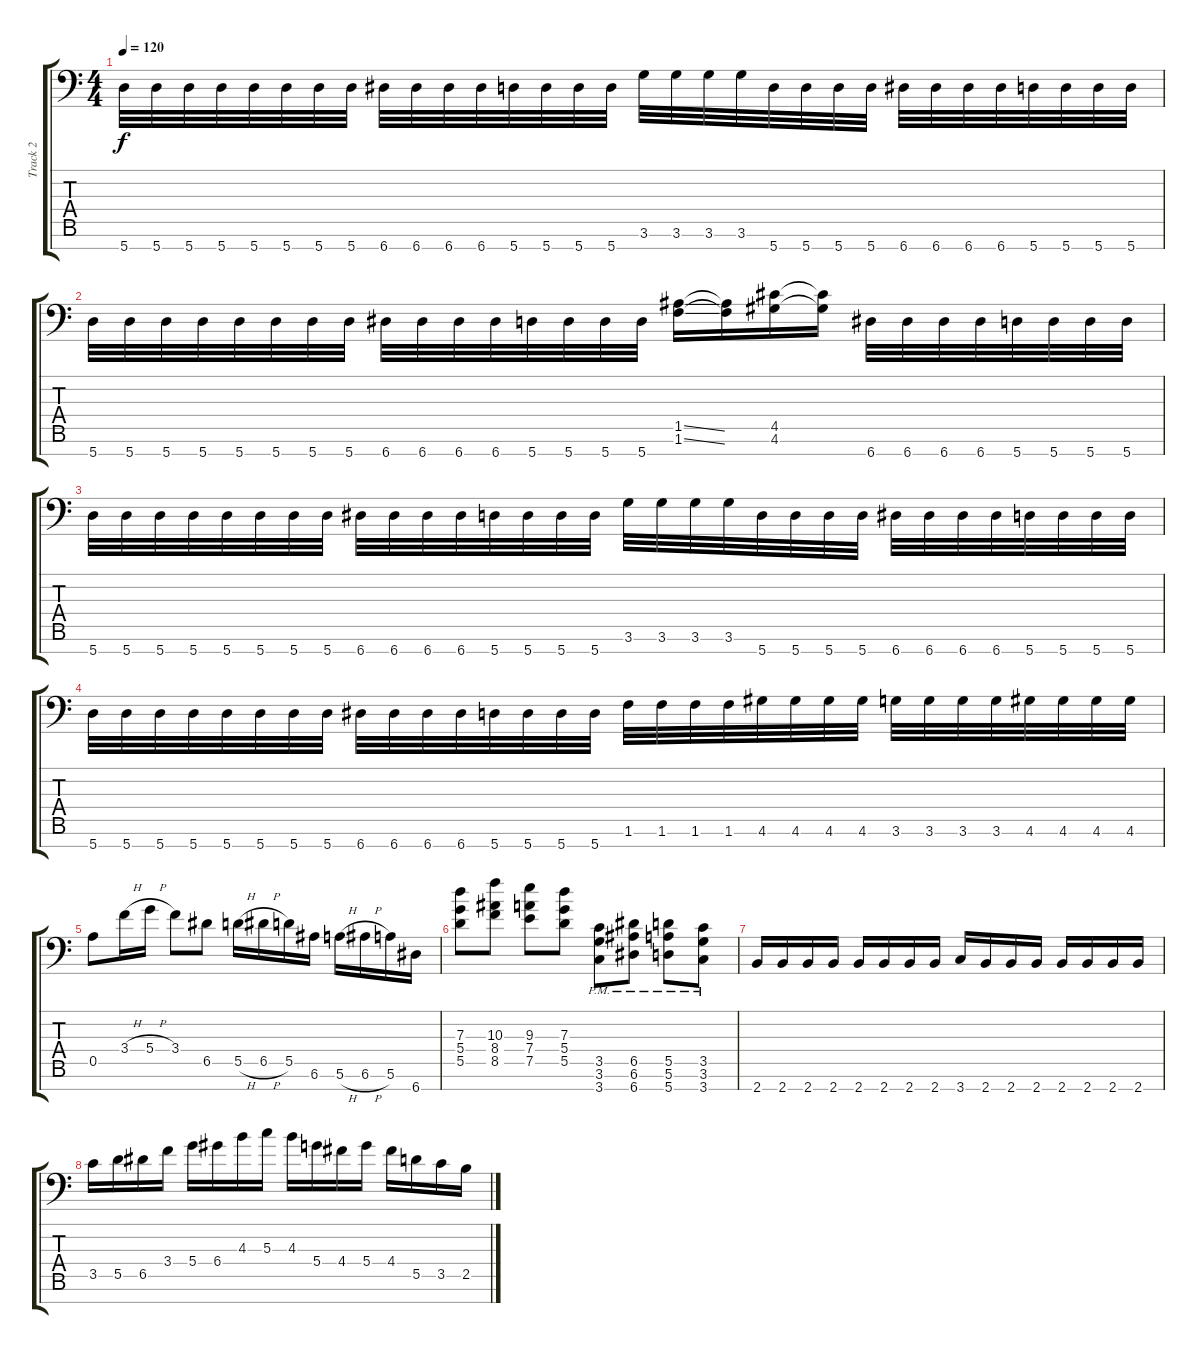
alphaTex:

\track ("Track 2" "Track 2") {instrument distortionguitar}
\staff {score tabs}
\tuning (E4 B3 G3 D3 A2 E2 A1) {hide}
\ts (4 4)
\tempo 120
\clef f4
\ks c
5.7.32{dy f} 5.7.32 5.7.32 5.7.32 5.7.32 5.7.32 5.7.32 5.7.32 6.7.32 6.7.32 6.7.32 6.7.32 5.7.32 5.7.32 5.7.32 5.7.32 3.6.32 3.6.32 3.6.32 3.6.32 5.7.32 5.7.32 5.7.32 5.7.32 6.7.32 6.7.32 6.7.32 6.7.32 5.7.32 5.7.32 5.7.32 5.7.32 |
5.7.32 5.7.32 5.7.32 5.7.32 5.7.32 5.7.32 5.7.32 5.7.32 6.7.32 6.7.32 6.7.32 6.7.32 5.7.32 5.7.32 5.7.32 5.7.32 (1.5{ss} 1.6{ss}).16 (1.5{t} 1.6{t}).16 (4.5 4.6).16 (4.5{t} 4.6{t}).16 6.7.32 6.7.32 6.7.32 6.7.32 5.7.32 5.7.32 5.7.32 5.7.32 |
5.7.32 5.7.32 5.7.32 5.7.32 5.7.32 5.7.32 5.7.32 5.7.32 6.7.32 6.7.32 6.7.32 6.7.32 5.7.32 5.7.32 5.7.32 5.7.32 3.6.32 3.6.32 3.6.32 3.6.32 5.7.32 5.7.32 5.7.32 5.7.32 6.7.32 6.7.32 6.7.32 6.7.32 5.7.32 5.7.32 5.7.32 5.7.32 |
5.7.32 5.7.32 5.7.32 5.7.32 5.7.32 5.7.32 5.7.32 5.7.32 6.7.32 6.7.32 6.7.32 6.7.32 5.7.32 5.7.32 5.7.32 5.7.32 1.6.32 1.6.32 1.6.32 1.6.32 4.6.32 4.6.32 4.6.32 4.6.32 3.6.32 3.6.32 3.6.32 3.6.32 4.6.32 4.6.32 4.6.32 4.6.32 |
0.5.8 3.4{h}.16 5.4{h}.16 3.4.8 6.5.8 5.5{h}.16 6.5{h}.16 5.5.16 6.6.16 5.6{h}.16 6.6{h}.16 5.6.16 6.7.16 |
(7.3 5.4 5.5).8 (10.3 8.4 8.5).8 (9.3 7.4 7.5).8 (7.3 5.4 5.5).8 (3.5{pm} 3.6{pm} 3.7{pm}).8 (6.5{pm} 6.6{pm} 6.7{pm}).8 (5.5{pm} 5.6{pm} 5.7{pm}).8 (3.5{pm} 3.6{pm} 3.7{pm}).8 |
2.7.16 2.7.16 2.7.16 2.7.16 2.7.16 2.7.16 2.7.16 2.7.16 3.7.16 2.7.16 2.7.16 2.7.16 2.7.16 2.7.16 2.7.16 2.7.16 |
3.5.16 5.5.16 6.5.16 3.4.16 5.4.16 6.4.16 4.3.16 5.3.16 4.3.16 5.4.16 4.4.16 5.4.16 4.4.16 5.5.16 3.5.16 2.5.16
